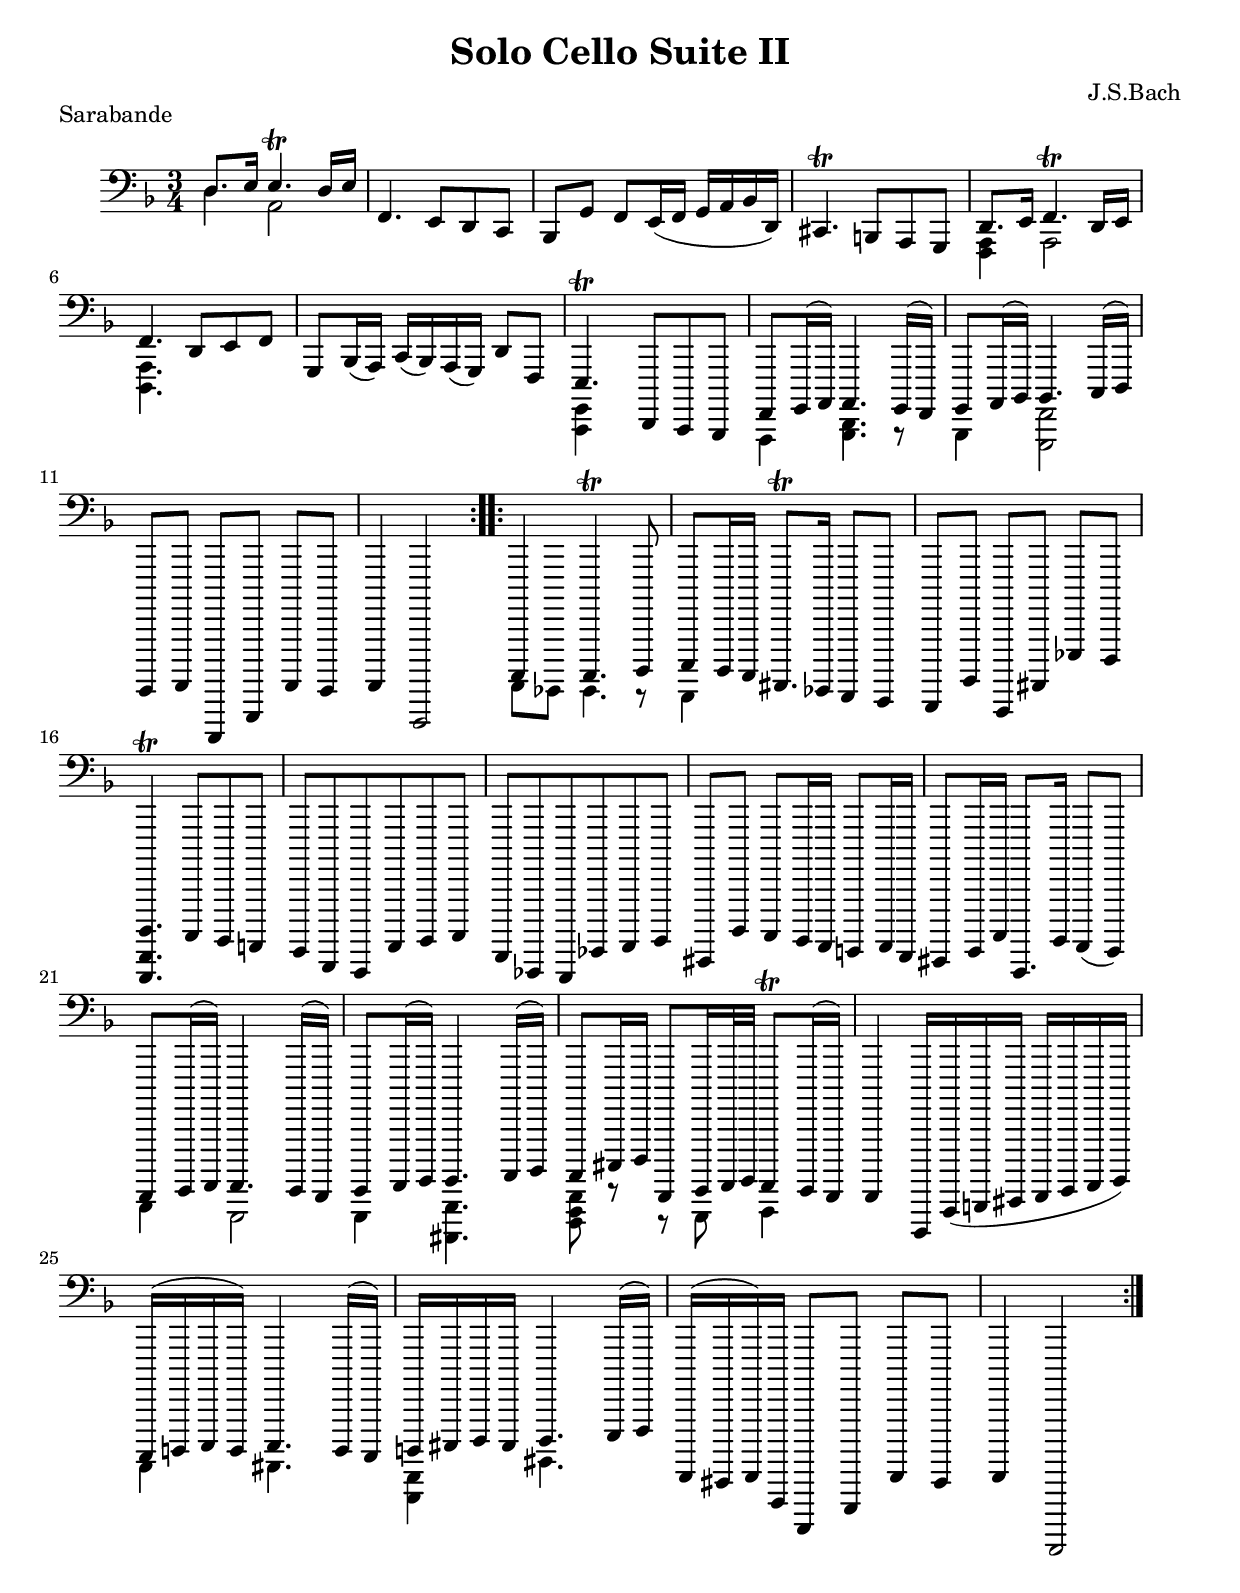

%% #(set! point-and-click line-column-location)

\header {
  title = "Solo Cello Suite II"
  piece ="Sarabande"
  composer = "J.S.Bach"
  editor = "August Wenzinger"
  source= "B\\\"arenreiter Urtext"

  texidoc = "The B\\\"arenreiter edition of the Cello Suites is the
most beautifully typeset piece of music in our collection of music (we
both own one. It is also lovely on French Horn). This piece does not
include articulation, but it does follows the same beaming and
linebreaking as the printed edition. This is done in order to
benchmark the quality of the LilyPond output.

As of lilypond 1.5.42, the spacing and beam quanting is almost
identical.

There are two tweaks in this file: a line-break was forced before
measure 25, we get back the linebreaking of Baerenreiter.  The stem
direction is forced in measure 24. The last beam of that measure is up
in Baerenreiter because of context. We don't detect that yet.

Note that the Barenreiter edition contains a few engraving
mistakes. The second line begins with measure 6 (but prints 5). The |:
half way in measure 13 has been forgotten.
 "
}


\version "1.3.148"


sarabandeA =  \context Voice \notes \relative c {
  \property Staff.NoteCollision \set #'merge-differently-dotted = ##t
  < { d8. e16 e4.-\trill d16 e } \\
    { d4 a2 } >
  f4.  [e8 d c] |
  [bes g'] [f e16(f] [g a bes)d,] |
  cis4.-\trill [b8 a g] |

  %% check spacing without accs: 
  %%	c4.-\trill [bes8 a g] |
  
  < { d'8. e16 f4.-\trill d16 e |
      f4. [d8 e f] }
    \\
    { <a,4 f> a2 <a4. d,4.>  } > |
  %%5

  g8 bes16()a c()bes a()g d'8 f, |
  <  e4.-\trill
  \\ <c,4 g'> >
  [d8 c bes]
  %%8
  < { f'8 g16()a a4. g16()f  |
      g8 a16()bes bes4. c16()d }
    \\
    { a,4 <bes4. d4. > r8 bes4 <g2 f'2>  }
  > |

  %% 11
  [e,8 f] [c, g'] [f' e] |
  f4 f,2 |
  < {  a'4 a4.-\trill bes8 
       c bes16 a } \\
    { [f8 es] es4. r8 d4 } >

  fis8.-\trill es16 d8 c |
  [bes g']
  [a, fis']
  [es' d] |
  %%16
  < bes4.-\trill d, g, > [a8 g f!] |
  e bes a f' g a |
  d, as g es' f g |
  [cis, bes'] [a g16 f] [e!8 f16 d] |
  cis8 e16 a a,8. g'16 f8()e |
  %%21
  < { d e16()f f4. e16()d |
      e8 f16()g g4. a16()bes |
      a8 cis16 d d,8 e16 f32 g f8-\trill e16()d } \\
    { bes4 g2 |
      g4 <bes4. cis,> s8 |
      <d8 a f> r r g, a4 } >
  |
  \stemUp
  d4 d,16 a'( b cis d e f )g |
  \stemBoth
  \break
  %%25
  < { a16(b c)b c4. b16()a |
      b cis d cis d4. e16()f | }
    \\
    { f,4 fis4. s8 |
      <d4 g,> gis4.   } >
  \voiceOne
  d16(cis)d f,
  [a,8 e']
  \oneVoice
  [d' cis] |
  d4 d,,2 |
}


sarabande =  \context Staff \notes<
  \apply #voicify-music \sarabandeA
  
>

\version "1.3.148"

sarabandeCelloGlobal =  \notes{
  \time 3/4
  \key f \major
  \clef bass
  \repeat "volta" 2 {
    s2.*12
  } \repeat "volta" 2 {
    s2.*16
  }
}

sarabandeCelloScripts =  \notes{
}

sarabandeCelloStaff =  \context Staff <
  \sarabande
  \sarabandeCelloGlobal
  \sarabandeCelloScripts
>

% size perversions
smallerPaper = \paper {
    \translator { \StaffContext
		  fontSize = #-1
		  StaffSymbol \override  #'staff-space = #0.8
		  }
    \translator { \ScoreContext
		   SpacingSpanner \override #'spacing-increment = #0.96
		}
	
    indent = 5.6 \mm
    linewidth = 146.8 \mm
}

baerPaper = \paper {
    indent = 7. \mm
    linewidth =183.5 \mm
    interscoreline=4.0\mm
    \translator {
	     \ScoreContext
%	     System \override #'molecule-callback = #box-grob-molecule
    }
}


\score{
  \sarabandeCelloStaff
  \paper{
    \baerPaper
  }
  \midi{ \tempo 4 = 40 }
  \header{
    opus= "" 
    piece ="Sarabande" }
}

%%% Local variables:
%%% LilyPond-indent-level:2
%%% End:
